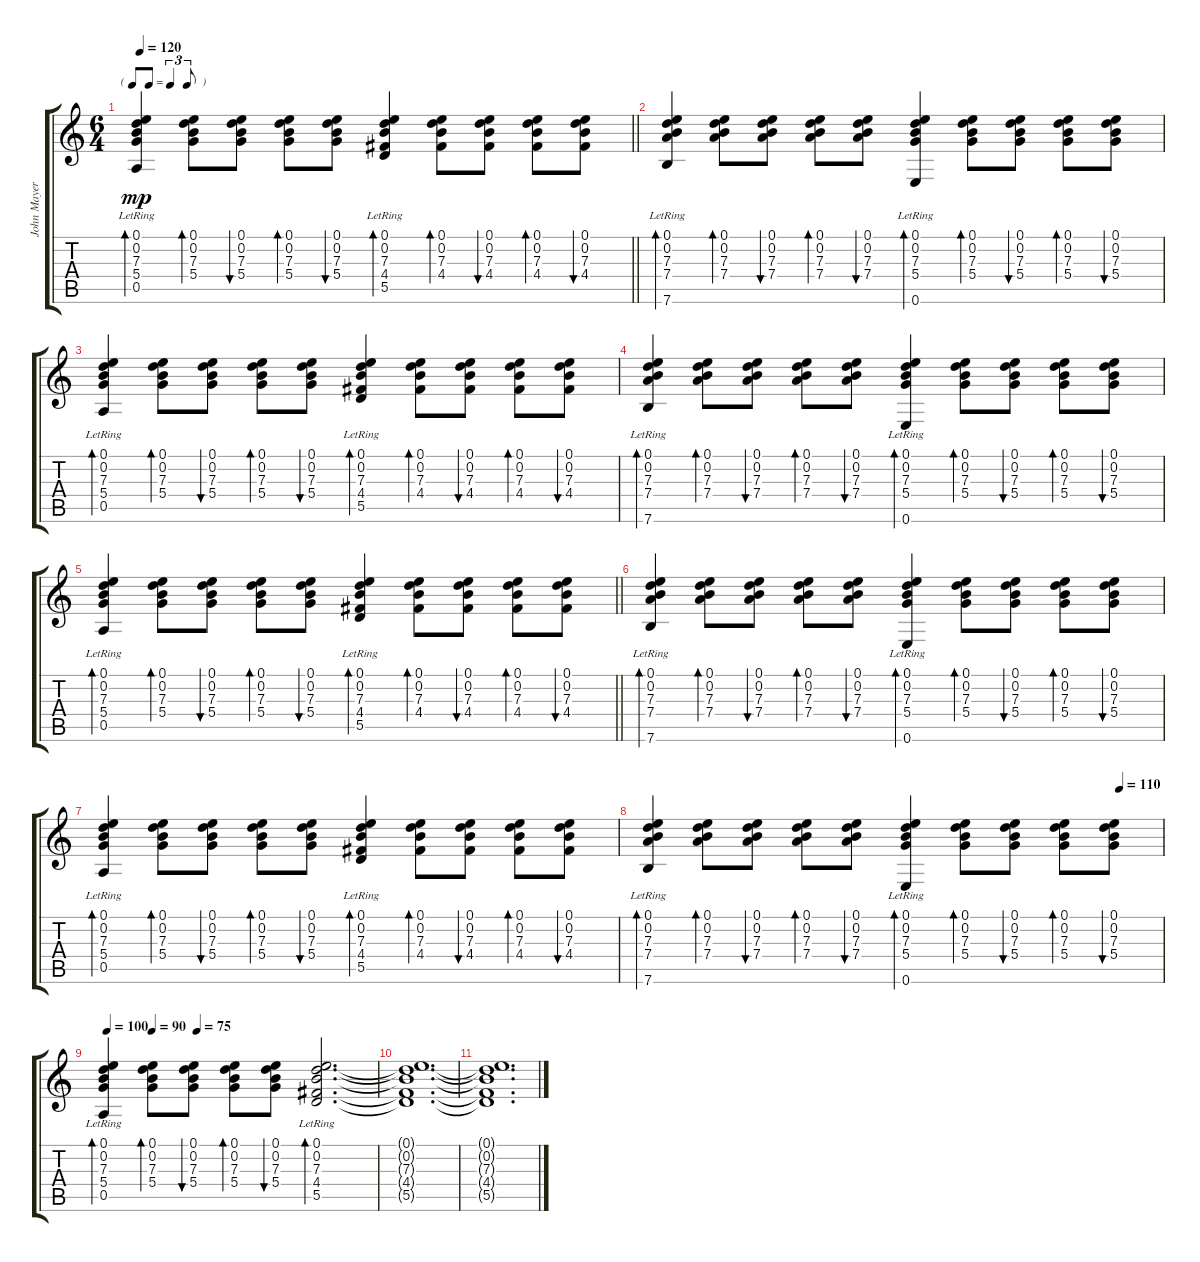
\track ("John Mayer" "John Mayer") {instrument acousticguitarsteel}
\staff {score tabs}
\tuning (E4 B3 G3 D3 A2 E2) {hide}
\ts (6 4)
\tf triplet8th
\tempo 120
\clef g2
\barLineRight lightlight
\ks c
(0.1 0.2 7.3 5.4 0.5{lr}).4{bd 60 dy mp} (0.1 0.2 7.3 5.4).8{bd 60} (0.1 0.2 7.3 5.4).8{bu 60} (0.1 0.2 7.3 5.4).8{bd 60} (0.1 0.2 7.3 5.4).8{bu 60} (0.1 0.2 7.3 4.4 5.5{lr}).4{bd 60} (0.1 0.2 7.3 4.4).8{bd 60} (0.1 0.2 7.3 4.4).8{bu 60} (0.1 0.2 7.3 4.4).8{bd 60} (0.1 0.2 7.3 4.4).8{bu 60} |
(0.1 0.2 7.3 7.4 7.6{lr}).4{bd 60} (0.1 0.2 7.3 7.4).8{bd 60} (0.1 0.2 7.3 7.4).8{bu 60} (0.1 0.2 7.3 7.4).8{bd 60} (0.1 0.2 7.3 7.4).8{bu 60} (0.1 0.2 7.3 5.4 0.6{lr}).4{bd 60} (0.1 0.2 7.3 5.4).8{bd 60} (0.1 0.2 7.3 5.4).8{bu 60} (0.1 0.2 7.3 5.4).8{bd 60} (0.1 0.2 7.3 5.4).8{bu 60} |
(0.1 0.2 7.3 5.4 0.5{lr}).4{bd 60} (0.1 0.2 7.3 5.4).8{bd 60} (0.1 0.2 7.3 5.4).8{bu 60} (0.1 0.2 7.3 5.4).8{bd 60} (0.1 0.2 7.3 5.4).8{bu 60} (0.1 0.2 7.3 4.4 5.5{lr}).4{bd 60} (0.1 0.2 7.3 4.4).8{bd 60} (0.1 0.2 7.3 4.4).8{bu 60} (0.1 0.2 7.3 4.4).8{bd 60} (0.1 0.2 7.3 4.4).8{bu 60} |
(0.1 0.2 7.3 7.4 7.6{lr}).4{bd 60} (0.1 0.2 7.3 7.4).8{bd 60} (0.1 0.2 7.3 7.4).8{bu 60} (0.1 0.2 7.3 7.4).8{bd 60} (0.1 0.2 7.3 7.4).8{bu 60} (0.1 0.2 7.3 5.4 0.6{lr}).4{bd 60} (0.1 0.2 7.3 5.4).8{bd 60} (0.1 0.2 7.3 5.4).8{bu 60} (0.1 0.2 7.3 5.4).8{bd 60} (0.1 0.2 7.3 5.4).8{bu 60} |
\barLineRight lightlight
(0.1 0.2 7.3 5.4 0.5{lr}).4{bd 60} (0.1 0.2 7.3 5.4).8{bd 60} (0.1 0.2 7.3 5.4).8{bu 60} (0.1 0.2 7.3 5.4).8{bd 60} (0.1 0.2 7.3 5.4).8{bu 60} (0.1 0.2 7.3 4.4 5.5{lr}).4{bd 60} (0.1 0.2 7.3 4.4).8{bd 60} (0.1 0.2 7.3 4.4).8{bu 60} (0.1 0.2 7.3 4.4).8{bd 60} (0.1 0.2 7.3 4.4).8{bu 60} |
(0.1 0.2 7.3 7.4 7.6{lr}).4{bd 60} (0.1 0.2 7.3 7.4).8{bd 60} (0.1 0.2 7.3 7.4).8{bu 60} (0.1 0.2 7.3 7.4).8{bd 60} (0.1 0.2 7.3 7.4).8{bu 60} (0.1 0.2 7.3 5.4 0.6{lr}).4{bd 60} (0.1 0.2 7.3 5.4).8{bd 60} (0.1 0.2 7.3 5.4).8{bu 60} (0.1 0.2 7.3 5.4).8{bd 60} (0.1 0.2 7.3 5.4).8{bu 60} |
(0.1 0.2 7.3 5.4 0.5{lr}).4{bd 60} (0.1 0.2 7.3 5.4).8{bd 60} (0.1 0.2 7.3 5.4).8{bu 60} (0.1 0.2 7.3 5.4).8{bd 60} (0.1 0.2 7.3 5.4).8{bu 60} (0.1 0.2 7.3 4.4 5.5{lr}).4{bd 60} (0.1 0.2 7.3 4.4).8{bd 60} (0.1 0.2 7.3 4.4).8{bu 60} (0.1 0.2 7.3 4.4).8{bd 60} (0.1 0.2 7.3 4.4).8{bu 60} |
\tempo (110 0.9166666666666666)
(0.1 0.2 7.3 7.4 7.6{lr}).4{bd 60} (0.1 0.2 7.3 7.4).8{bd 60} (0.1 0.2 7.3 7.4).8{bu 60} (0.1 0.2 7.3 7.4).8{bd 60} (0.1 0.2 7.3 7.4).8{bu 60} (0.1 0.2 7.3 5.4 0.6{lr}).4{bd 60} (0.1 0.2 7.3 5.4).8{bd 60} (0.1 0.2 7.3 5.4).8{bu 60} (0.1 0.2 7.3 5.4).8{bd 60} (0.1 0.2 7.3 5.4).8{bu 60} |
\tempo 100
\tempo (90 0.16666666666666666)
\tempo (75 0.3333333333333333)
(0.1 0.2 7.3 5.4 0.5{lr}).4{bd 60} (0.1 0.2 7.3 5.4).8{bd 60} (0.1 0.2 7.3 5.4).8{bu 60} (0.1 0.2 7.3 5.4).8{bd 60} (0.1 0.2 7.3 5.4).8{bu 60} (0.1 0.2 7.3 4.4 5.5{lr}).2{d bd 60} |
(0.1{t} 0.2{t} 7.3{t} 4.4{t} 5.5{t}).1{d} |
(0.1{t} 0.2{t} 7.3{t} 4.4{t} 5.5{t}).1{d}
